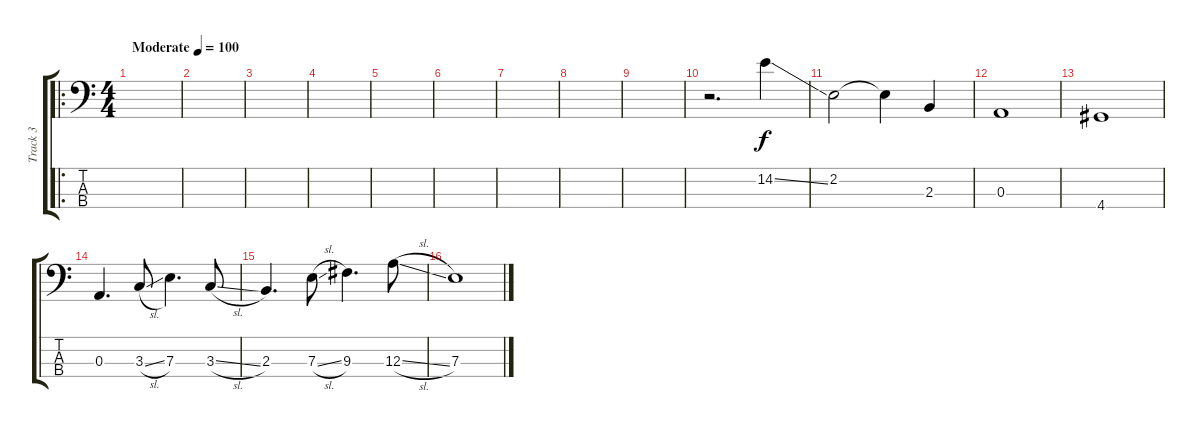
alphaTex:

\track ("Track 3" "Track 3") {instrument electricbassfinger}
\staff {score tabs}
\tuning (G2 D2 A1 E1) {hide}
\ro
\ts (4 4)
\tempo (100 "Moderate")
\clef f4
\ks c
|
|
|
|
|
|
|
|
|
r.2{d} 14.2{ss}.4 |
2.2.2 2.2{t}.4 2.3.4 |
0.3.1 |
4.4.1 |
0.3.4{d} 3.3{sl}.8 7.3.4{d} 3.3{sl}.8 |
2.3.4{d} 7.3{sl}.8 9.3.4{d} 12.3{sl}.8 |
7.3.1
